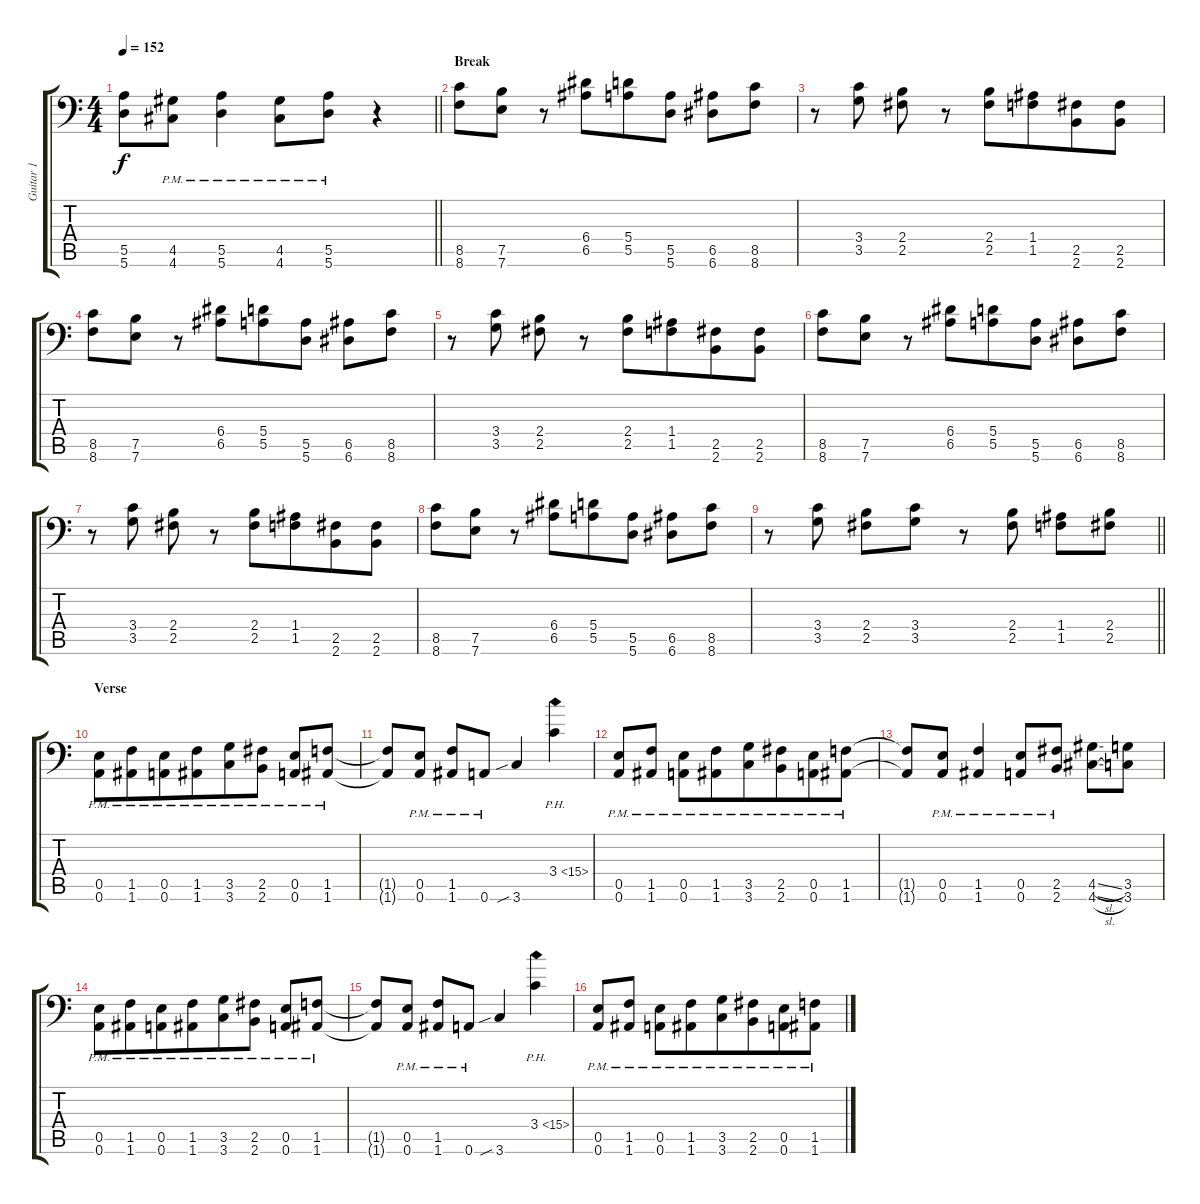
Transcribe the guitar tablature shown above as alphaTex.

\track ("Guitar 1" "Guitar 1") {instrument distortionguitar}
\staff {score tabs}
\tuning (B3 Gb3 D3 A2 E2 A1) {hide}
\ts (4 4)
\tempo 152
\clef f4
\barLineRight lightlight
\ks c
(5.5{t} 5.6{t}).8{dy f} (4.5{pm} 4.6{pm}).8{beam merge} (5.5{pm} 5.6{pm}).4 (4.5{pm} 4.6{pm}).8{beam merge} (5.5{pm} 5.6{pm}).8 r.4 |
\section ("" "Break")
(8.5 8.6).8 (7.5 7.6).8 r.8 (6.4 6.5).8{beam merge} (5.4 5.5).8 (5.5 5.6).8 (6.5 6.6).8 (8.5 8.6).8 |
r.8 (3.4 3.5).8 (2.4 2.5).8 r.8 (2.4 2.5).8{beam merge} (1.4 1.5).8{beam merge} (2.5 2.6).8 (2.5 2.6).8 |
(8.5 8.6).8 (7.5 7.6).8 r.8 (6.4 6.5).8{beam merge} (5.4 5.5).8 (5.5 5.6).8 (6.5 6.6).8 (8.5 8.6).8 |
r.8 (3.4 3.5).8 (2.4 2.5).8 r.8 (2.4 2.5).8{beam merge} (1.4 1.5).8{beam merge} (2.5 2.6).8 (2.5 2.6).8 |
(8.5 8.6).8 (7.5 7.6).8 r.8 (6.4 6.5).8{beam merge} (5.4 5.5).8 (5.5 5.6).8 (6.5 6.6).8 (8.5 8.6).8 |
r.8 (3.4 3.5).8 (2.4 2.5).8 r.8 (2.4 2.5).8{beam merge} (1.4 1.5).8{beam merge} (2.5 2.6).8 (2.5 2.6).8 |
(8.5 8.6).8 (7.5 7.6).8 r.8 (6.4 6.5).8{beam merge} (5.4 5.5).8 (5.5 5.6).8 (6.5 6.6).8 (8.5 8.6).8 |
\barLineRight lightlight
r.8 (3.4 3.5).8 (2.4 2.5).8 (3.4 3.5).8 r.8 (2.4 2.5).8 (1.4 1.5).8 (2.4 2.5).8 |
\section ("" "Verse")
(0.5{pm} 0.6{pm}).8{beam merge} (1.5{pm} 1.6{pm}).8{beam merge} (0.5{pm} 0.6{pm}).8{beam merge} (1.5{pm} 1.6{pm}).8{beam merge} (3.5{pm} 3.6{pm}).8{beam merge} (2.5{pm} 2.6{pm}).8 (0.5{pm} 0.6{pm}).8 (1.5{pm} 1.6{pm}).8 |
(1.5{t} 1.6{t}).8 (0.5{pm} 0.6{pm}).8 (1.5{pm} 1.6{pm}).8 0.6{pm}.8 3.6{sib}.4 3.4{ph 12}.4 |
(0.5{pm} 0.6{pm}).8{beam merge} (1.5{pm} 1.6{pm}).8 (0.5{pm} 0.6{pm}).8 (1.5{pm} 1.6{pm}).8{beam merge} (3.5{pm} 3.6{pm}).8 (2.5{pm} 2.6{pm}).8{beam merge} (0.5{pm} 0.6{pm}).8 (1.5{pm} 1.6{pm}).8 |
(1.5{t} 1.6{t}).8{beam merge} (0.5{pm} 0.6{pm}).8 (1.5{pm} 1.6{pm}).4{beam merge} (0.5{pm} 0.6{pm}).8 (2.5{pm} 2.6{pm}).8 (4.5{sl} 4.6{sl}).8 (3.5 3.6).8 |
(0.5{pm} 0.6{pm}).8{beam merge} (1.5{pm} 1.6{pm}).8{beam merge} (0.5{pm} 0.6{pm}).8{beam merge} (1.5{pm} 1.6{pm}).8{beam merge} (3.5{pm} 3.6{pm}).8{beam merge} (2.5{pm} 2.6{pm}).8 (0.5{pm} 0.6{pm}).8 (1.5{pm} 1.6{pm}).8 |
(1.5{t} 1.6{t}).8 (0.5{pm} 0.6{pm}).8 (1.5{pm} 1.6{pm}).8 0.6{pm}.8 3.6{sib}.4 3.4{ph 12}.4 |
(0.5{pm} 0.6{pm}).8{beam merge} (1.5{pm} 1.6{pm}).8 (0.5{pm} 0.6{pm}).8 (1.5{pm} 1.6{pm}).8{beam merge} (3.5{pm} 3.6{pm}).8 (2.5{pm} 2.6{pm}).8{beam merge} (0.5{pm} 0.6{pm}).8 (1.5{pm} 1.6{pm}).8
